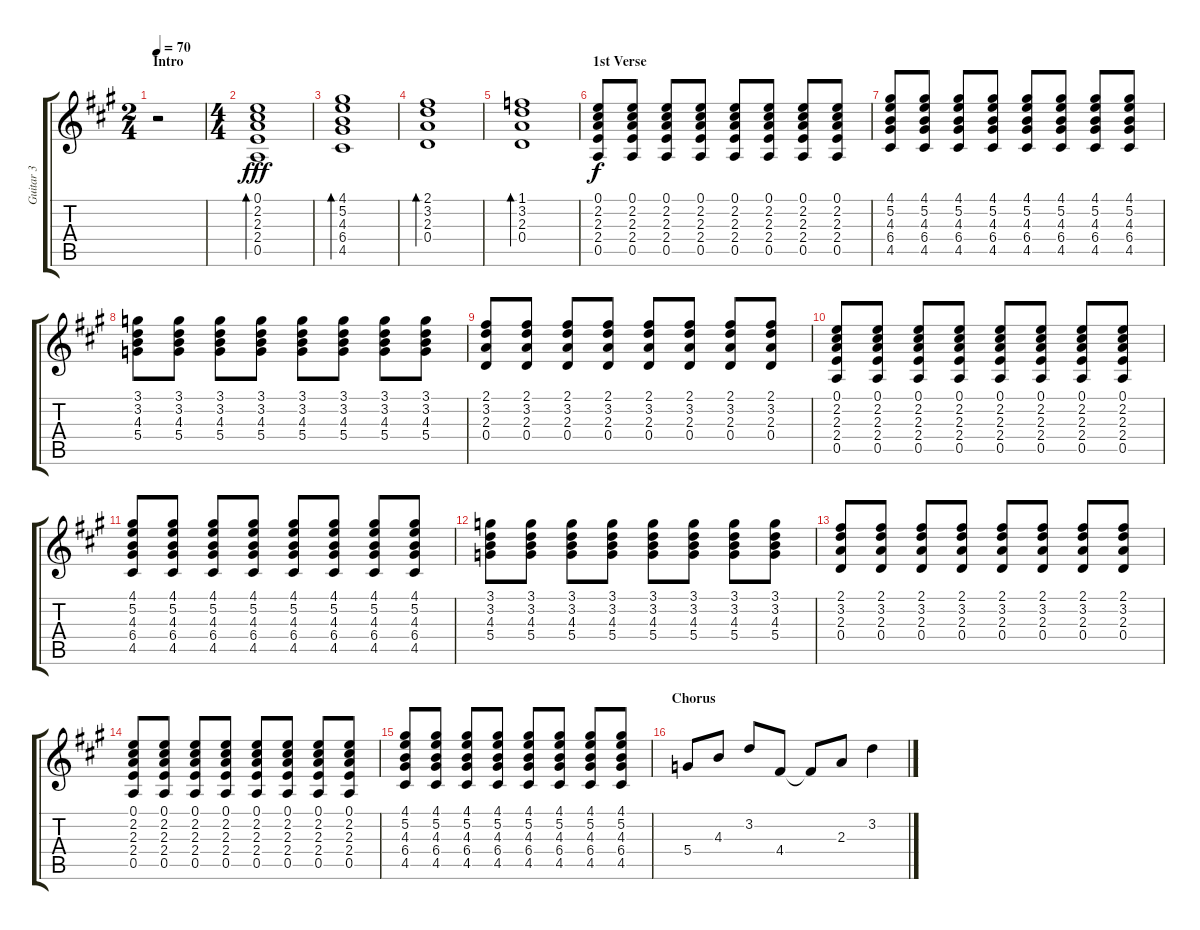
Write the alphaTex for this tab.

\track ("Guitar 3" "Guitar 3") {instrument acousticguitarsteel}
\staff {score tabs}
\tuning (E4 B3 G3 D3 A2 E2) {hide}
\ts (2 4)
\section ("" "Intro")
\tempo 70
\clef g2
\ks a
r.2{dy fff instrument acousticguitarsteel} |
\ts (4 4)
(0.1 2.2 2.3 2.4 0.5).1{bd 240} |
(4.1 5.2 4.3 6.4 4.5).1{bd 240} |
(2.1 3.2 2.3 0.4).1{bd 240} |
(1.1 3.2 2.3 0.4).1{bd 240} |
\section ("" "1st Verse")
(0.1 2.2 2.3 2.4 0.5).8{dy f} (0.1 2.2 2.3 2.4 0.5).8 (0.1 2.2 2.3 2.4 0.5).8 (0.1 2.2 2.3 2.4 0.5).8 (0.1 2.2 2.3 2.4 0.5).8 (0.1 2.2 2.3 2.4 0.5).8 (0.1 2.2 2.3 2.4 0.5).8 (0.1 2.2 2.3 2.4 0.5).8 |
(4.1 5.2 4.3 6.4 4.5).8 (4.1 5.2 4.3 6.4 4.5).8 (4.1 5.2 4.3 6.4 4.5).8 (4.1 5.2 4.3 6.4 4.5).8 (4.1 5.2 4.3 6.4 4.5).8 (4.1 5.2 4.3 6.4 4.5).8 (4.1 5.2 4.3 6.4 4.5).8 (4.1 5.2 4.3 6.4 4.5).8 |
(3.1 3.2 4.3 5.4).8 (3.1 3.2 4.3 5.4).8 (3.1 3.2 4.3 5.4).8 (3.1 3.2 4.3 5.4).8 (3.1 3.2 4.3 5.4).8 (3.1 3.2 4.3 5.4).8 (3.1 3.2 4.3 5.4).8 (3.1 3.2 4.3 5.4).8 |
(2.1 3.2 2.3 0.4).8 (2.1 3.2 2.3 0.4).8 (2.1 3.2 2.3 0.4).8 (2.1 3.2 2.3 0.4).8 (2.1 3.2 2.3 0.4).8 (2.1 3.2 2.3 0.4).8 (2.1 3.2 2.3 0.4).8 (2.1 3.2 2.3 0.4).8 |
(0.1 2.2 2.3 2.4 0.5).8 (0.1 2.2 2.3 2.4 0.5).8 (0.1 2.2 2.3 2.4 0.5).8 (0.1 2.2 2.3 2.4 0.5).8 (0.1 2.2 2.3 2.4 0.5).8 (0.1 2.2 2.3 2.4 0.5).8 (0.1 2.2 2.3 2.4 0.5).8 (0.1 2.2 2.3 2.4 0.5).8 |
(4.1 5.2 4.3 6.4 4.5).8 (4.1 5.2 4.3 6.4 4.5).8 (4.1 5.2 4.3 6.4 4.5).8 (4.1 5.2 4.3 6.4 4.5).8 (4.1 5.2 4.3 6.4 4.5).8 (4.1 5.2 4.3 6.4 4.5).8 (4.1 5.2 4.3 6.4 4.5).8 (4.1 5.2 4.3 6.4 4.5).8 |
(3.1 3.2 4.3 5.4).8 (3.1 3.2 4.3 5.4).8 (3.1 3.2 4.3 5.4).8 (3.1 3.2 4.3 5.4).8 (3.1 3.2 4.3 5.4).8 (3.1 3.2 4.3 5.4).8 (3.1 3.2 4.3 5.4).8 (3.1 3.2 4.3 5.4).8 |
(2.1 3.2 2.3 0.4).8 (2.1 3.2 2.3 0.4).8 (2.1 3.2 2.3 0.4).8 (2.1 3.2 2.3 0.4).8 (2.1 3.2 2.3 0.4).8 (2.1 3.2 2.3 0.4).8 (2.1 3.2 2.3 0.4).8 (2.1 3.2 2.3 0.4).8 |
(0.1 2.2 2.3 2.4 0.5).8 (0.1 2.2 2.3 2.4 0.5).8 (0.1 2.2 2.3 2.4 0.5).8 (0.1 2.2 2.3 2.4 0.5).8 (0.1 2.2 2.3 2.4 0.5).8 (0.1 2.2 2.3 2.4 0.5).8 (0.1 2.2 2.3 2.4 0.5).8 (0.1 2.2 2.3 2.4 0.5).8 |
(4.1 5.2 4.3 6.4 4.5).8 (4.1 5.2 4.3 6.4 4.5).8 (4.1 5.2 4.3 6.4 4.5).8 (4.1 5.2 4.3 6.4 4.5).8 (4.1 5.2 4.3 6.4 4.5).8 (4.1 5.2 4.3 6.4 4.5).8 (4.1 5.2 4.3 6.4 4.5).8 (4.1 5.2 4.3 6.4 4.5).8 |
\section ("" "Chorus")
5.4.8 4.3.8 3.2.8 4.4.8 4.4{t}.8 2.3.8 3.2.4
